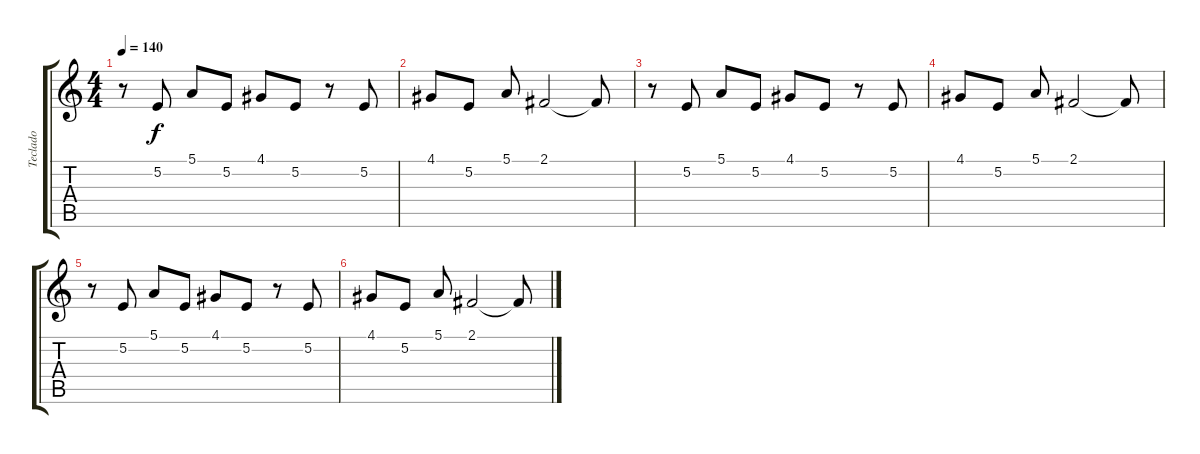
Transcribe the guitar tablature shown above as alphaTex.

\track ("Teclado" "Teclado") {instrument lead1square}
\staff {score tabs}
\tuning (E4 B3 G3 D3 A2 E2) {hide}
\ts (4 4)
\tempo 140
\clef g2
\ks c
r.8{dy f} 5.2.8 5.1.8 5.2.8 4.1.8 5.2.8 r.8 5.2.8 |
4.1.8 5.2.8 5.1.8 2.1.2 2.1{t}.8 |
r.8 5.2.8 5.1.8 5.2.8 4.1.8 5.2.8 r.8 5.2.8 |
4.1.8 5.2.8 5.1.8 2.1.2 2.1{t}.8 |
r.8 5.2.8 5.1.8 5.2.8 4.1.8 5.2.8 r.8 5.2.8 |
4.1.8 5.2.8 5.1.8 2.1.2 2.1{t}.8
